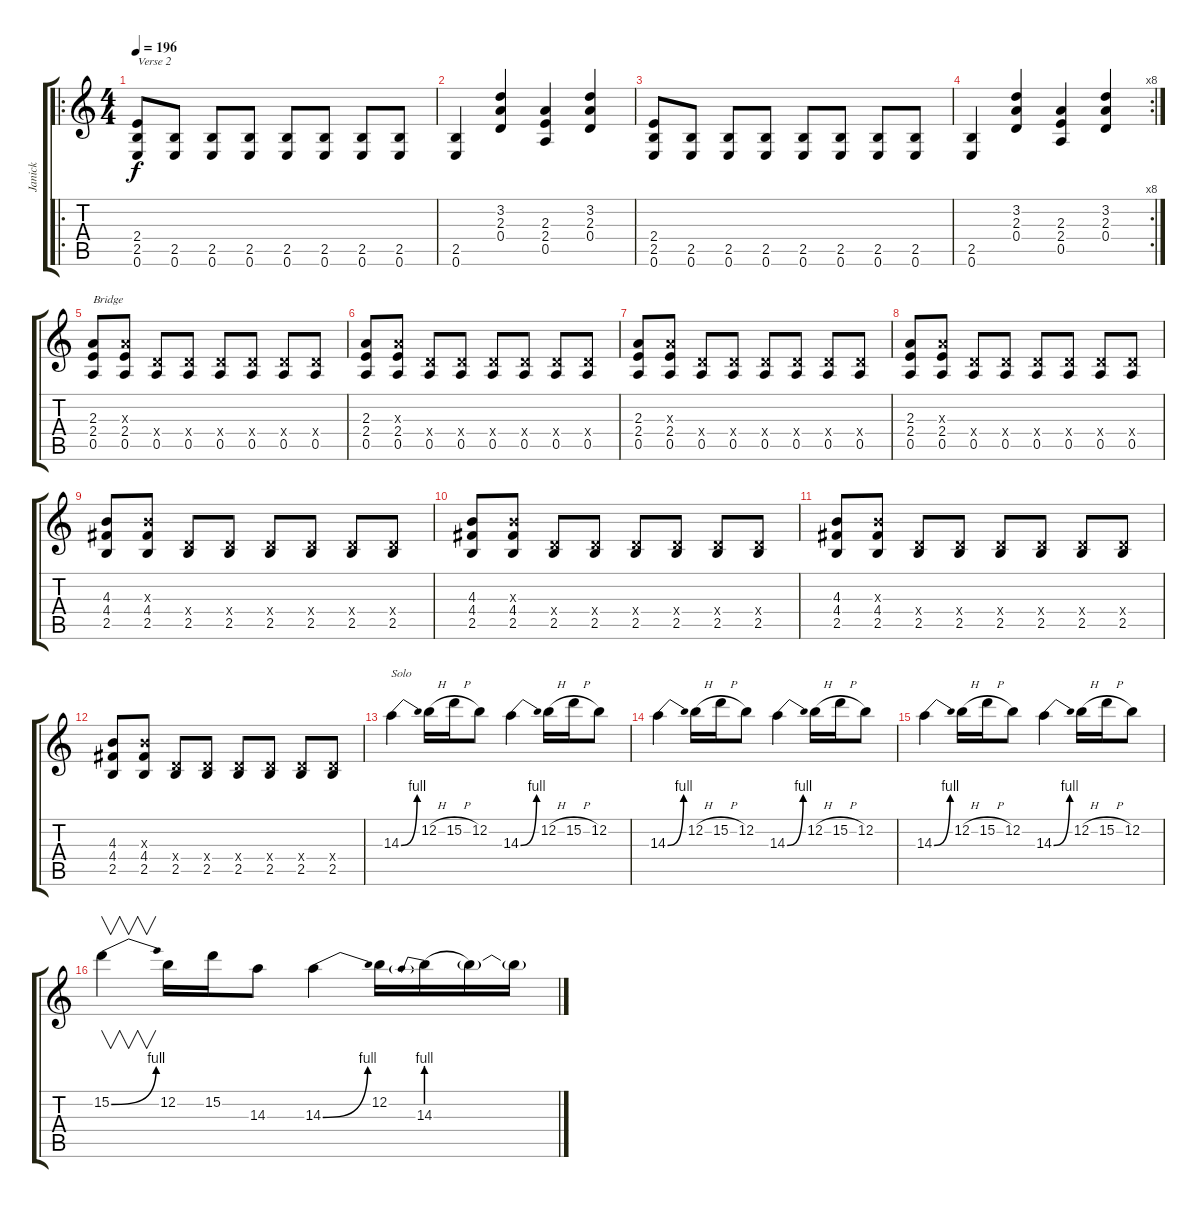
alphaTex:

\track ("Janick" "Janick") {instrument distortionguitar}
\staff {score tabs}
\tuning (E4 B3 G3 D3 A2 E2) {hide}
\ro
\ts (4 4)
\tempo 196
\clef g2
\ks c
(2.4 2.5 0.6).8{txt "Verse 2" dy f} (2.5 0.6).8 (2.5 0.6).8 (2.5 0.6).8 (2.5 0.6).8 (2.5 0.6).8 (2.5 0.6).8 (2.5 0.6).8 |
(2.5 0.6).4 (3.2 2.3 0.4).4 (2.3 2.4 0.5).4 (3.2 2.3 0.4).4 |
(2.4 2.5 0.6).8 (2.5 0.6).8 (2.5 0.6).8 (2.5 0.6).8 (2.5 0.6).8 (2.5 0.6).8 (2.5 0.6).8 (2.5 0.6).8 |
\rc 8
(2.5 0.6).4 (3.2 2.3 0.4).4 (2.3 2.4 0.5).4 (3.2 2.3 0.4).4 |
(2.3 2.4 0.5).8{txt "Bridge"} (2.3{x} 2.4 0.5).8 (0.4{x} 0.5).8 (0.4{x} 0.5).8 (0.4{x} 0.5).8 (0.4{x} 0.5).8 (0.4{x} 0.5).8 (0.4{x} 0.5).8 |
(2.3 2.4 0.5).8 (2.3{x} 2.4 0.5).8 (0.4{x} 0.5).8 (0.4{x} 0.5).8 (0.4{x} 0.5).8 (0.4{x} 0.5).8 (0.4{x} 0.5).8 (0.4{x} 0.5).8 |
(2.3 2.4 0.5).8 (2.3{x} 2.4 0.5).8 (0.4{x} 0.5).8 (0.4{x} 0.5).8 (0.4{x} 0.5).8 (0.4{x} 0.5).8 (0.4{x} 0.5).8 (0.4{x} 0.5).8 |
(2.3 2.4 0.5).8 (2.3{x} 2.4 0.5).8 (0.4{x} 0.5).8 (0.4{x} 0.5).8 (0.4{x} 0.5).8 (0.4{x} 0.5).8 (0.4{x} 0.5).8 (0.4{x} 0.5).8 |
(4.3 4.4 2.5).8 (4.3{x} 4.4 2.5).8 (0.4{x} 2.5).8 (0.4{x} 2.5).8 (0.4{x} 2.5).8 (0.4{x} 2.5).8 (0.4{x} 2.5).8 (0.4{x} 2.5).8 |
(4.3 4.4 2.5).8 (4.3{x} 4.4 2.5).8 (0.4{x} 2.5).8 (0.4{x} 2.5).8 (0.4{x} 2.5).8 (0.4{x} 2.5).8 (0.4{x} 2.5).8 (0.4{x} 2.5).8 |
(4.3 4.4 2.5).8 (4.3{x} 4.4 2.5).8 (0.4{x} 2.5).8 (0.4{x} 2.5).8 (0.4{x} 2.5).8 (0.4{x} 2.5).8 (0.4{x} 2.5).8 (0.4{x} 2.5).8 |
(4.3 4.4 2.5).8 (4.3{x} 4.4 2.5).8 (0.4{x} 2.5).8 (0.4{x} 2.5).8 (0.4{x} 2.5).8 (0.4{x} 2.5).8 (0.4{x} 2.5).8 (0.4{x} 2.5).8 |
14.3{be (bend 0 0 60 4)}.4{txt "Solo" volume 16} 12.2{h}.16 15.2{h}.16 12.2.8 14.3{be (bend 0 0 60 4)}.4 12.2{h}.16 15.2{h}.16 12.2.8 |
14.3{be (bend 0 0 60 4)}.4 12.2{h}.16 15.2{h}.16 12.2.8 14.3{be (bend 0 0 60 4)}.4 12.2{h}.16 15.2{h}.16 12.2.8 |
14.3{be (bend 0 0 60 4)}.4 12.2{h}.16 15.2{h}.16 12.2.8 14.3{be (bend 0 0 60 4)}.4 12.2{h}.16 15.2{h}.16 12.2.8 |
15.2{be (bend 0 0 60 4)}.4{v} 12.2.16 15.2.16 14.3.8 14.3{be (bend 0 0 60 4)}.4 12.2.16 14.3{be (prebend 0 4 60 4)}.16 14.3{t}.16 14.3{t}.16
